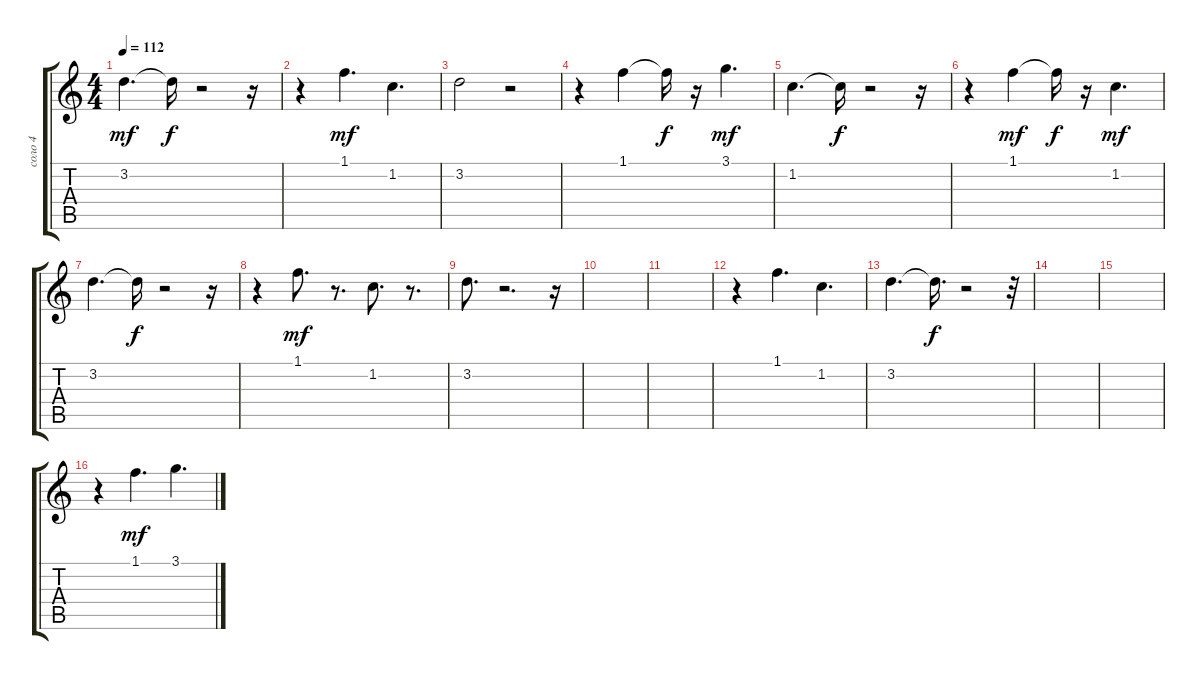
\track ("соло 4" "соло 4") {instrument slapbass1}
\staff {score tabs}
\tuning (E4 B3 G3 D3 A2 E2) {hide}
\ts (4 4)
\tempo 112
\clef g2
\ks c
3.2.4{d dy mf} 3.2{t}.16{dy f} r.2 r.16 |
r.4 1.1.4{d dy mf} 1.2.4{d} |
3.2.2 r.2 |
r.4 1.1.4 1.1{t}.16{dy f} r.16 3.1.4{d dy mf} |
1.2.4{d} 1.2{t}.16{dy f} r.2 r.16 |
r.4 1.1.4{dy mf} 1.1{t}.16{dy f} r.16 1.2.4{d dy mf} |
3.2.4{d} 3.2{t}.16{dy f} r.2 r.16 |
r.4 1.1.8{d dy mf} r.8{d} 1.2.8{d} r.8{d} |
3.2.8{d} r.2{d} r.16 |
|
|
r.4 1.1.4{d} 1.2.4{d} |
3.2.4{d} 3.2{t}.16{d dy f} r.2 r.32 |
|
|
r.4 1.1.4{d dy mf} 3.1.4{d}
